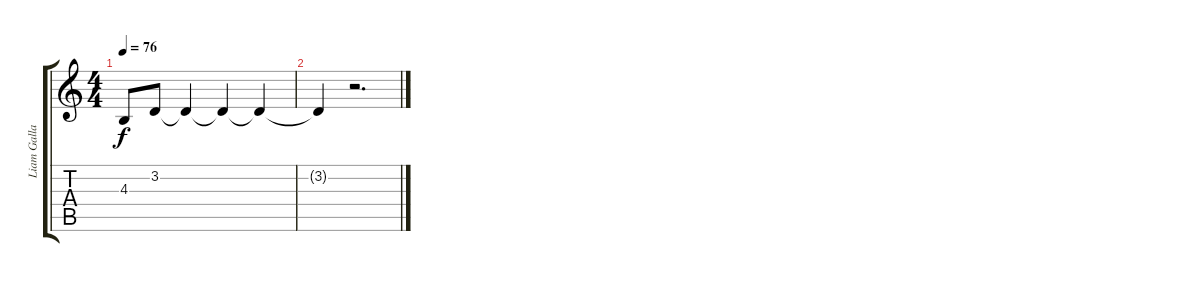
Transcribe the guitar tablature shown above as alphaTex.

\track ("Liam Gallagher" "Liam Galla") {instrument viola}
\staff {score tabs}
\tuning (E4 B3 G3 D3 A2 E2) {hide}
\ts (4 4)
\tempo 76
\clef g2
\ks c
4.3.8{dy f} 3.2.8 3.2{t}.4 3.2{t}.4 3.2{t}.4 |
3.2{t}.4 r.2{d}
